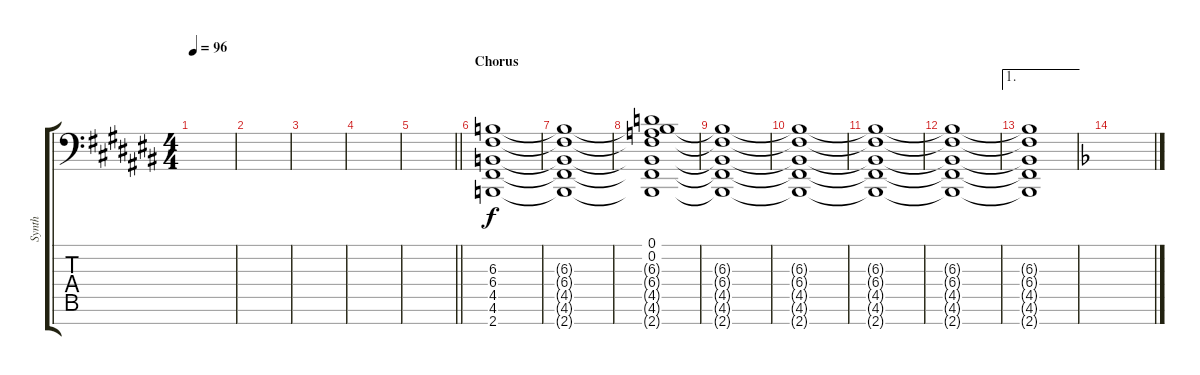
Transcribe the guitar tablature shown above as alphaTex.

\track ("Synth" "Synth") {instrument choiraahs}
\staff {score tabs}
\tuning (D4 A3 F3 C3 G2 D2 A1) {hide}
\ts (4 4)
\tempo 96
\clef f4
\ks c#
|
|
|
|
\barLineRight lightlight
|
\section ("" "Chorus")
(6.3 6.4 4.5 4.6 2.7).1 |
(6.3{t} 6.4{t} 4.5{t} 4.6{t} 2.7{t}).1 |
(0.1 0.2 6.3{t} 6.4{t} 4.5{t} 4.6{t} 2.7{t}).1{dy f} |
(6.3{t} 6.4{t} 4.5{t} 4.6{t} 2.7{t}).1 |
(6.3{t} 6.4{t} 4.5{t} 4.6{t} 2.7{t}).1 |
(6.3{t} 6.4{t} 4.5{t} 4.6{t} 2.7{t}).1 |
(6.3{t} 6.4{t} 4.5{t} 4.6{t} 2.7{t}).1 |
\ae 1
(6.3{t} 6.4{t} 4.5{t} 4.6{t} 2.7{t}).1 |
\ks f
